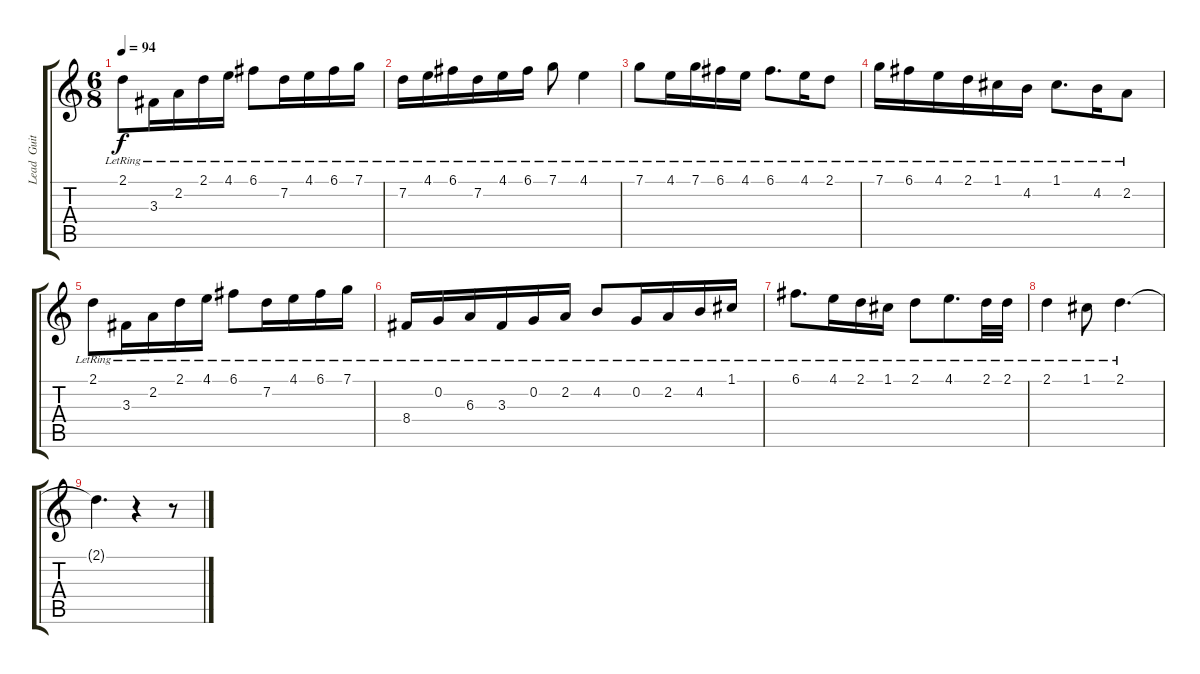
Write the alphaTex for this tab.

\track ("Lead  Guitar" "Lead  Guit") {instrument acousticguitarsteel}
\staff {score tabs}
\tuning (C4 G3 Eb3 Bb2 F2 C2) {hide}
\ts (6 8)
\tempo 94
\clef g2
\ks c
2.1{lr}.8{dy f} 3.3{lr}.16 2.2{lr}.16 2.1{lr}.16 4.1{lr}.16 6.1{lr}.8 7.2{lr}.16 4.1{lr}.16 6.1{lr}.16 7.1{lr}.16 |
7.2{lr}.16 4.1{lr}.16 6.1{lr}.16 7.2{lr}.16 4.1{lr}.16 6.1{lr}.16 7.1{lr}.8 4.1{lr}.4 |
7.1{lr}.8 4.1{lr}.16 7.1{lr}.16 6.1{lr}.16 4.1{lr}.16 6.1{lr}.8{d} 4.1{lr}.16 2.1{lr}.8 |
7.1{lr}.16 6.1{lr}.16 4.1{lr}.16 2.1{lr}.16 1.1{lr}.16 4.2{lr}.16 1.1{lr}.8{d} 4.2{lr}.16 2.2{lr}.8 |
2.1{lr}.8 3.3{lr}.16 2.2{lr}.16 2.1{lr}.16 4.1{lr}.16 6.1{lr}.8 7.2{lr}.16 4.1{lr}.16 6.1{lr}.16 7.1{lr}.16 |
8.4{lr}.16 0.2{lr}.16 6.3{lr}.16 3.3{lr}.16 0.2{lr}.16 2.2{lr}.16 4.2{lr}.8 0.2{lr}.16 2.2{lr}.16 4.2{lr}.16 1.1{lr}.16 |
6.1{lr}.8{d} 4.1{lr}.16 2.1{lr}.16 1.1{lr}.16 2.1{lr}.8 4.1{lr}.8{d} 2.1{lr}.32 2.1{lr}.32 |
2.1{lr}.4 1.1{lr}.8 2.1{lr}.4{d} |
2.1{t}.4{d} r.4 r.8
